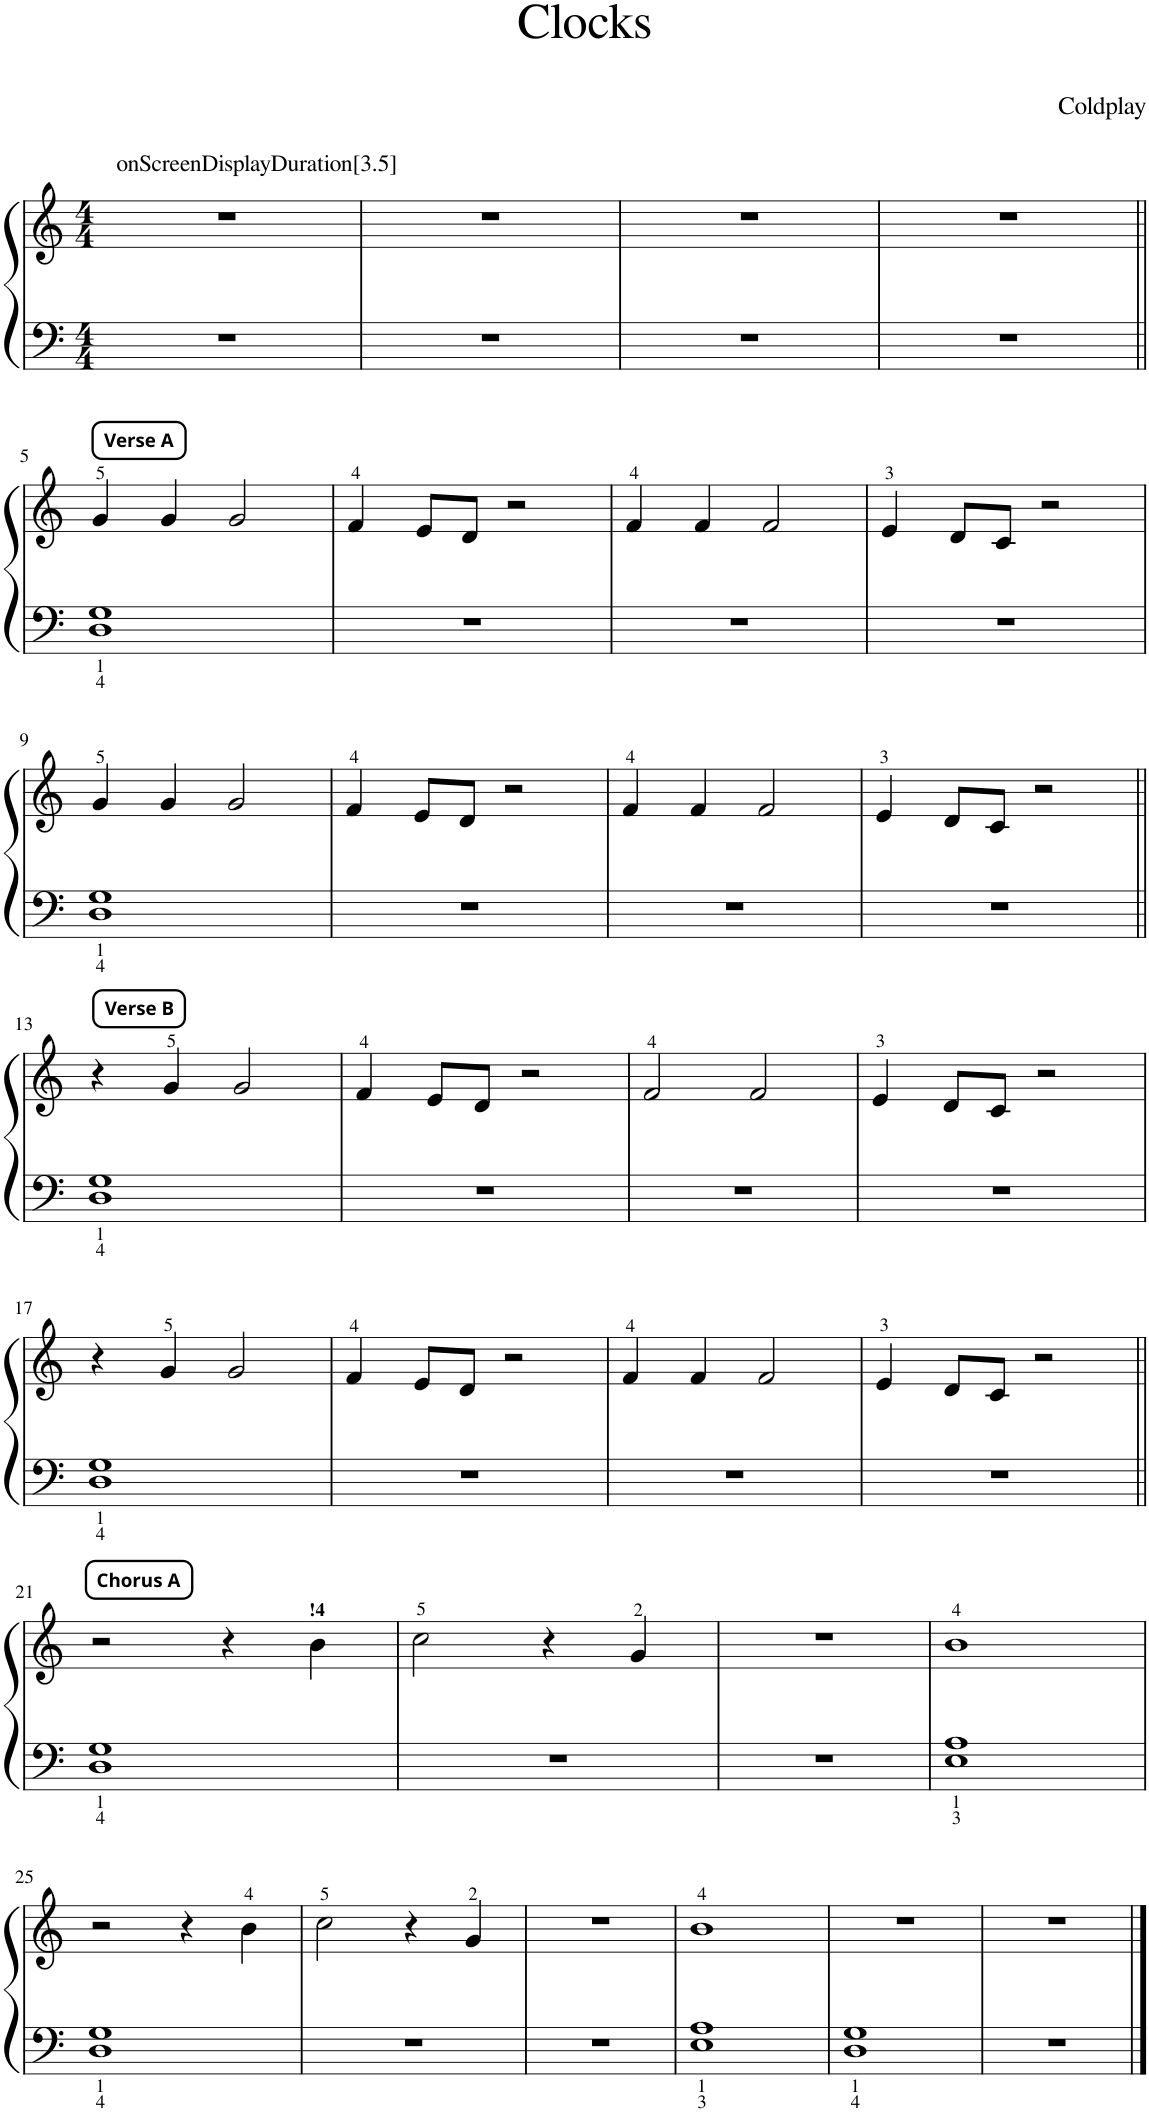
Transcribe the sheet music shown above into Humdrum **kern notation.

**kern	**kern
*part1	*part1
*staff2	*staff1
*I"Piano	*
*I'Pno.	*
*clefF4	*clefG2
*k[]	*k[]
*M4/4	*M4/4
=1	=1
!	!LO:TX:a:t=onScreenDisplayDuration[3.5]
1r	1r
=2	=2
1r	1r
=3	=3
1r	1r
=4	=4
1r	1r
!!LO:LB:g=z
!!LO:REH:place=s1:a:B:cj:fs=8:t=Verse A
=5||	=5||
1D 1G	4g/
.	4g/
.	2g/
=6	=6
1r	4f/
.	8e/L
.	8d/J
.	2r
=7	=7
1r	4f/
.	4f/
.	2f/
=8	=8
1r	4e/
.	8d/L
.	8c/J
.	2r
!!LO:LB:g=z
=9	=9
1D 1G	4g/
.	4g/
.	2g/
=10	=10
1r	4f/
.	8e/L
.	8d/J
.	2r
=11	=11
1r	4f/
.	4f/
.	2f/
=12	=12
1r	4e/
.	8d/L
.	8c/J
.	2r
!!LO:LB:g=z
!!LO:REH:place=s1:a:B:cj:fs=8:t=Verse B
=13||	=13||
1D 1G	4r
.	4g/
.	2g/
=14	=14
1r	4f/
.	8e/L
.	8d/J
.	2r
=15	=15
1r	2f/
.	2f/
=16	=16
1r	4e/
.	8d/L
.	8c/J
.	2r
!!LO:LB:g=z
=17	=17
1D 1G	4r
.	4g/
.	2g/
=18	=18
1r	4f/
.	8e/L
.	8d/J
.	2r
=19	=19
1r	4f/
.	4f/
.	2f/
=20	=20
1r	4e/
.	8d/L
.	8c/J
.	2r
!!LO:LB:g=z
!!LO:REH:place=s1:a:B:cj:fs=8:t=Chorus A
=21||	=21||
1D 1G	2r
.	4r
.	4b\
=22	=22
1r	2cc\
.	4r
.	4g/
=23	=23
1r	1r
=24	=24
1E 1A	1b
!!LO:LB:g=z
=25	=25
1D 1G	2r
.	4r
.	4b\
=26	=26
1r	2cc\
.	4r
.	4g/
=27	=27
1r	1r
=28	=28
1E 1A	1b
=29	=29
1D 1G	1r
=30	=30
1r	1r
==	==
*-	*-
